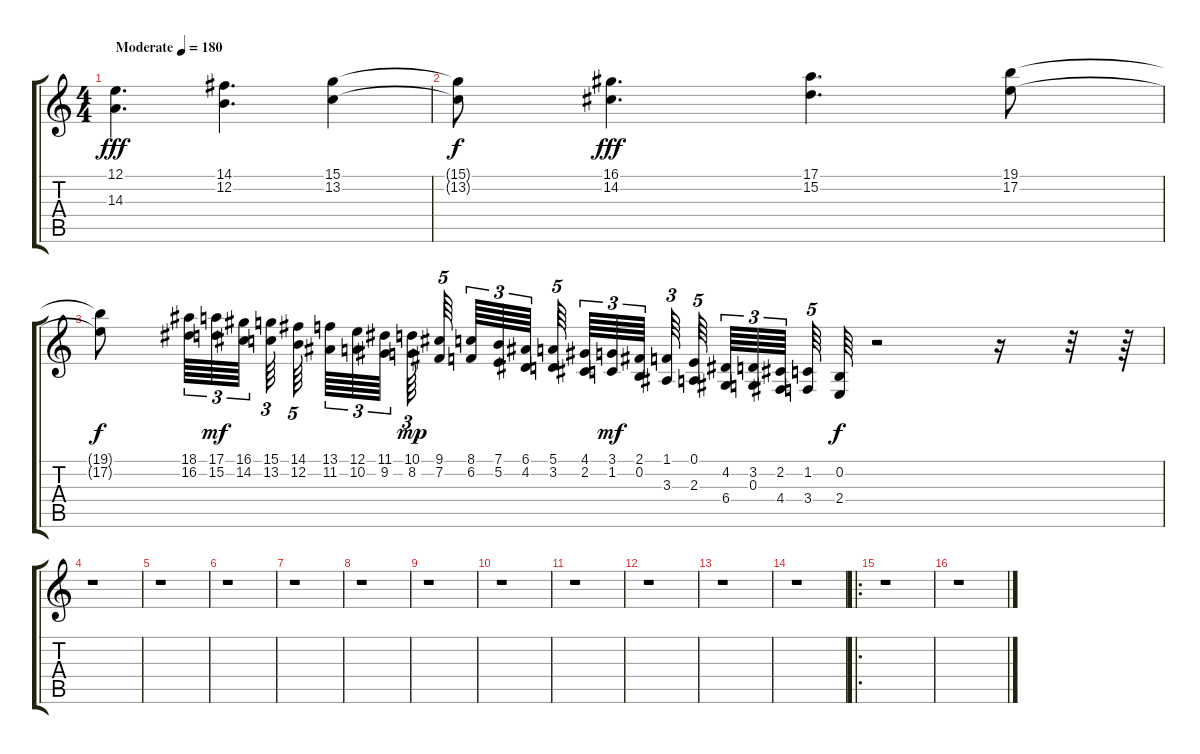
\track "" {instrument rockorgan}
\staff {score tabs}
\tuning (E4 B3 G3 D3 A2 E2) {hide}
\ts (4 4)
\tempo (180 "Moderate")
\clef g2
\ks c
(12.1 14.3).4{d dy fff instrument rockorgan} (14.1 12.2).4{d} (15.1 13.2).4 |
(15.1{t} 13.2{t}).8{dy f} (16.1 14.2).4{d dy fff} (17.1 15.2).4{d} (19.1 17.2).8{volume 16} |
(19.1{t} 17.2{t}).8{dy f} (18.1 16.2).64{tu (3 2)} (17.1 15.2).64{tu (3 2) dy mf} (16.1 14.2).64{tu (3 2)} (15.1 13.2).64{tu (3 2)} (14.1 12.2).64{tu (5 4)} (13.1 11.2).64{tu (3 2)} (12.1 10.2).64{tu (3 2)} (11.1 9.2).64{tu (3 2)} (10.1 8.2).64{tu (3 2) dy mp} (9.1 7.2).64{tu (5 4)} (8.1 6.2).64{tu (3 2)} (7.1 5.2).64{tu (3 2)} (6.1 4.2).64{tu (3 2)} (5.1 3.2).64{tu (5 4)} (4.1 2.2).64{tu (3 2)} (3.1 1.2).64{tu (3 2) dy mf} (2.1 0.2).64{tu (3 2)} (1.1 3.3).64{tu (3 2)} (0.1 2.3).64{tu (5 4)} (4.2 6.4).64{tu (3 2)} (3.2 0.3).64{tu (3 2)} (2.2 4.4).64{tu (3 2)} (1.2 3.4).64{tu (5 4)} (0.2 2.4).64{dy f} r.2 r.16 r.32 r.64 |
r.1 |
r.1 |
r.1 |
r.1 |
r.1 |
r.1 |
r.1 |
r.1 |
r.1 |
r.1 |
r.1 |
\ro
r.1 |
r.1
